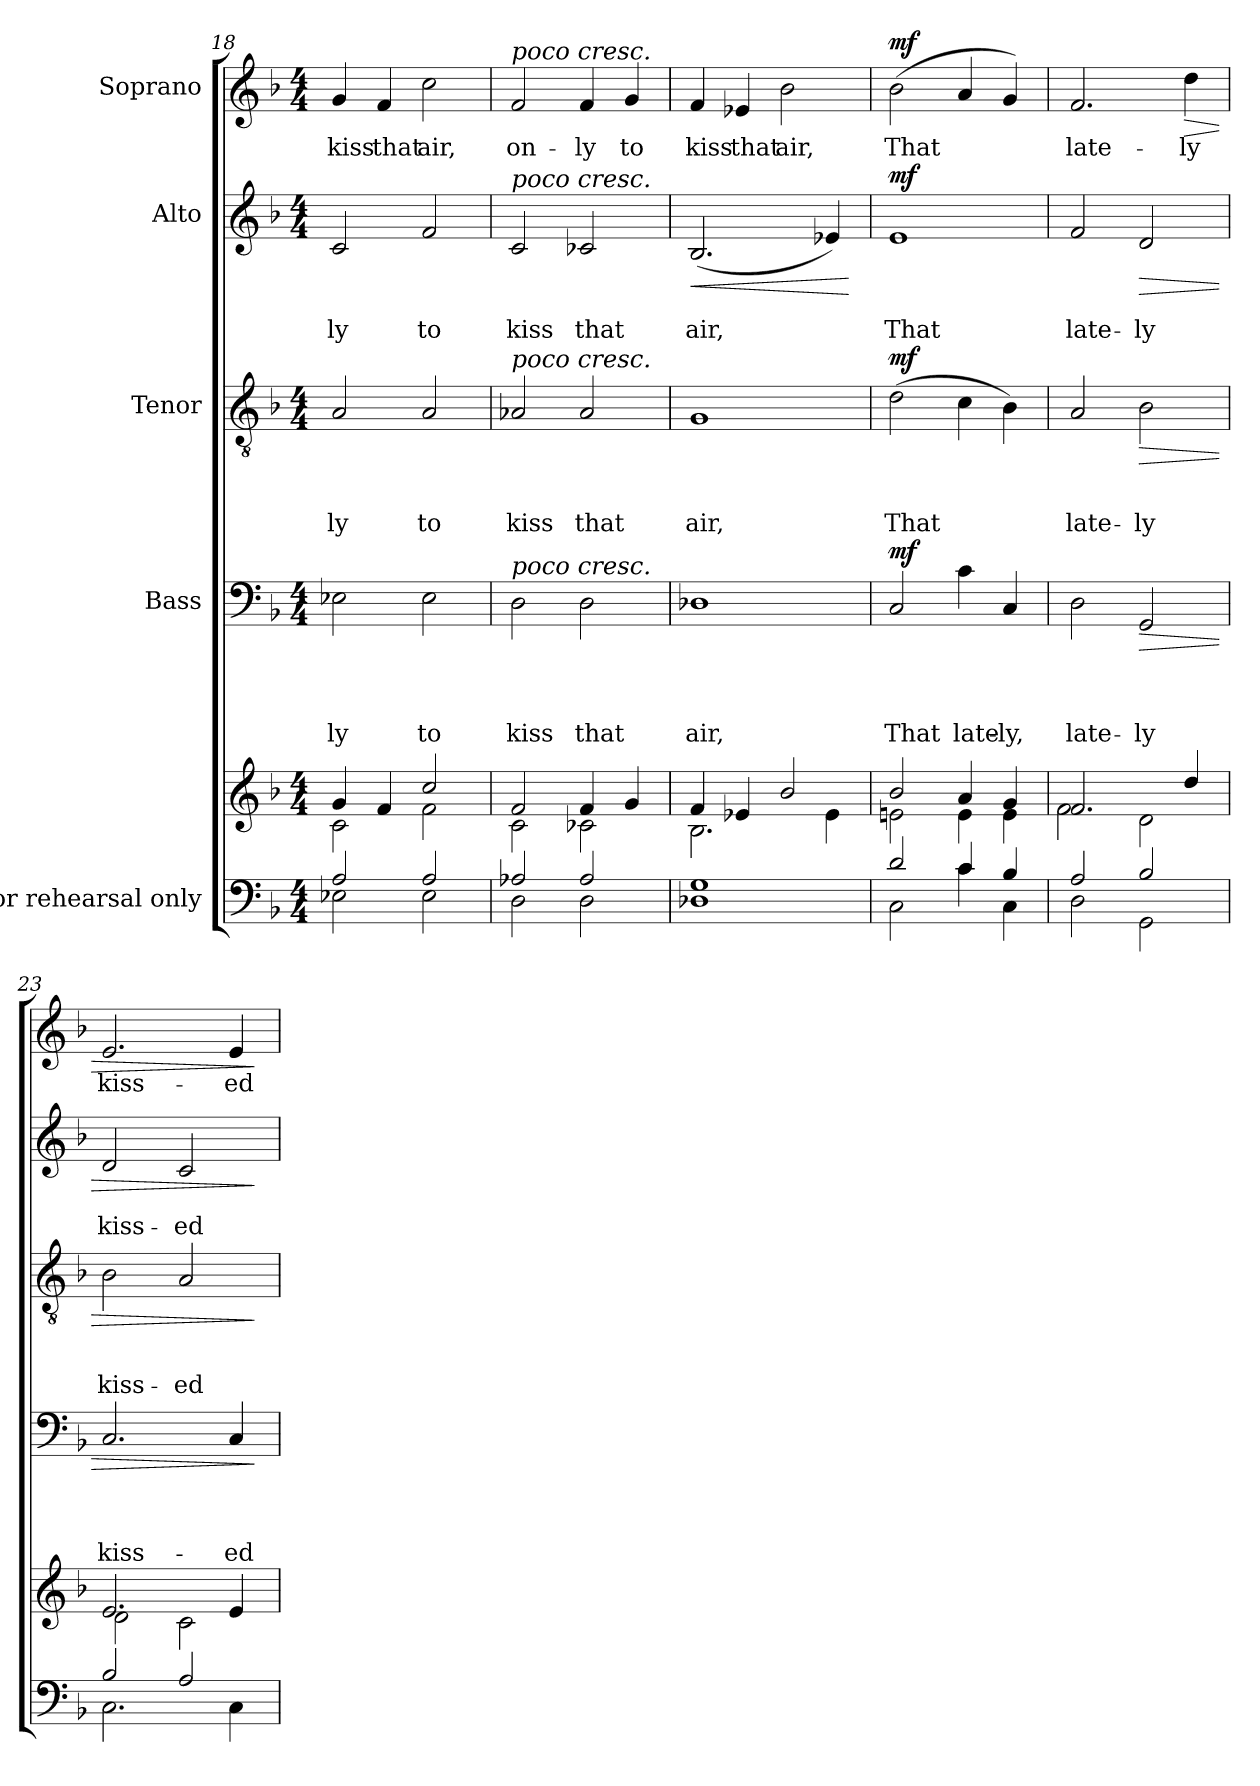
**kern	**kern	**kern	**text	**text	**text	**text	**dynam	**kern	**text	**text	**text	**dynam	**kern	**text	**text	**dynam	**kern	**text	**dynam
*part5	*part5	*part4	*part4	*part4	*part4	*part4	*part4	*part3	*part3	*part3	*part3	*part3	*part2	*part2	*part2	*part2	*part1	*part1	*part1
*staff6	*staff5	*staff4	*staff4	*staff4	*staff4	*staff4	*staff4	*staff3	*staff3	*staff3	*staff3	*staff3	*staff2	*staff2	*staff2	*staff2	*staff1	*staff1	*staff1
*I"for rehearsal only	*	*I"Bass	*	*	*	*	*	*I"Tenor	*	*	*	*	*I"Alto	*	*	*	*I"Soprano	*	*
*clefF4	*clefG2	*clefF4	*	*	*	*	*	*clefGv2	*	*	*	*	*clefG2	*	*	*	*clefG2	*	*
*k[b-]	*k[b-]	*k[b-]	*	*	*	*	*	*k[b-]	*	*	*	*	*k[b-]	*	*	*	*k[b-]	*	*
*F:	*F:	*F:	*	*	*	*	*	*F:	*	*	*	*	*F:	*	*	*	*F:	*	*
*M4/4	*M4/4	*M4/4	*	*	*	*	*	*M4/4	*	*	*	*	*M4/4	*	*	*	*M4/4	*	*
=18	=18	=18	=18	=18	=18	=18	=18	=18	=18	=18	=18	=18	=18	=18	=18	=18	=18	=18	=18
*^	*^	*	*	*	*	*	*	*	*	*	*	*	*	*	*	*	*	*	*
!	!	!	!	!	!	!	!	!LO:LY:b	!	!	!	!	!LO:LY:b	!	!	!	!LO:LY:b	!	!	!LO:LY:b	!
2A/	2E-X\	4g/	2c\	2E-X\	.	.	.	-ly	.	2A/	.	.	-ly	.	2c/	.	-ly	.	4g/	kiss	.
!	!	!	!	!	!	!	!	!	!	!	!	!	!	!	!	!	!	!	!	!LO:LY:b	!
.	.	4f/	.	.	.	.	.	.	.	.	.	.	.	.	.	.	.	.	4f/	that	.
!	!	!	!	!	!	!	!	!LO:LY:b	!	!	!	!	!LO:LY:b	!	!	!	!LO:LY:b	!	!	!LO:LY:b	!
2A/	2E-\	2cc/	2f\	2E-\	.	.	.	to	.	2A/	.	.	to	.	2f/	.	to	.	2cc\	air,	.
=19	=19	=19	=19	=19	=19	=19	=19	=19	=19	=19	=19	=19	=19	=19	=19	=19	=19	=19	=19	=19	=19
!	!	!	!	!	!	!	!	!	!	!	!	!	!	!	!	!	!	!	!LO:TX:a:i:t=poco cresc.	!	!
!	!	!	!	!	!	!	!	!	!	!	!	!	!	!	!LO:TX:a:i:t=poco cresc.	!	!	!	!	!	!
!	!	!	!	!	!	!	!	!	!	!LO:TX:a:i:t=poco cresc.	!	!	!	!	!	!	!	!	!	!	!
!	!	!	!	!LO:TX:a:i:t=poco cresc.	!	!	!	!	!	!	!	!	!	!	!	!	!	!	!	!	!
!	!	!	!	!	!	!	!	!LO:LY:b	!	!	!	!	!LO:LY:b	!	!	!	!LO:LY:b	!	!	!LO:LY:b	!
2A-X/	2D\	2f/	2c\	2D\	.	.	.	kiss	.	2A-X/	.	.	kiss	.	2c/	.	kiss	.	2f/	on-	.
!	!	!	!	!	!	!	!	!LO:LY:b	!	!	!	!	!LO:LY:b	!	!	!	!LO:LY:b	!	!	!LO:LY:b	!
2A-/	2D\	4f/	2c-X\	2D\	.	.	.	that	.	2A-/	.	.	that	.	2c-X/	.	that	.	4f/	-ly	.
!	!	!	!	!	!	!	!	!	!	!	!	!	!	!	!	!	!	!	!	!LO:LY:b	!
.	.	4g/	.	.	.	.	.	.	.	.	.	.	.	.	.	.	.	.	4g/	to	.
=20	=20	=20	=20	=20	=20	=20	=20	=20	=20	=20	=20	=20	=20	=20	=20	=20	=20	=20	=20	=20	=20
!	!	!	!	!	!	!	!	!LO:LY:b	!	!	!	!	!LO:LY:b	!	!	!	!LO:LY:b	!LO:HP:b	!	!LO:LY:b	!
1G	1D-X	4f/	2.B-\	1D-X	.	.	.	air,	.	1G	.	.	air,	.	(<2.B-/	.	air,	<	4f/	kiss	.
!	!	!	!	!	!	!	!	!	!	!	!	!	!	!	!	!	!	!	!	!LO:LY:b	!
.	.	4e-X/	.	.	.	.	.	.	.	.	.	.	.	.	.	.	.	.	4e-X/	that	.
!	!	!	!	!	!	!	!	!	!	!	!	!	!	!	!	!	!	!	!	!LO:LY:b	!
.	.	2b-/	.	.	.	.	.	.	.	.	.	.	.	.	.	.	.	.	2b-\	air,	.
.	.	.	4e-\	.	.	.	.	.	.	.	.	.	.	.	4e-X/)	.	.	.	.	.	.
*v	*v	*	*	*	*	*	*	*	*	*	*	*	*	*	*	*	*	*	*	*	*
*	*v	*v	*	*	*	*	*	*	*	*	*	*	*	*	*	*	*	*	*	*
.	.	.	.	.	.	.	.	.	.	.	.	.	.	.	.	[	.	.	.
!!LO:LB:g=z
=21	=21	=21	=21	=21	=21	=21	=21	=21	=21	=21	=21	=21	=21	=21	=21	=21	=21	=21	=21
*^	*^	*	*	*	*	*	*	*	*	*	*	*	*	*	*	*	*	*	*
!	!	!	!	!	!	!	!	!LO:LY:b	!LO:DY:a	!	!	!	!LO:LY:b	!LO:DY:a	!	!	!LO:LY:b	!LO:DY:a	!	!LO:LY:b	!LO:DY:a
2d/	2C\	2b-/	2en\	2C/	.	.	.	That	mf	(>2d\	.	.	That	mf	1e	.	That	mf	(>2b-\	That	mf
!	!	!	!	!	!	!	!	!LO:LY:b	!	!	!	!	!	!	!	!	!	!	!	!	!
4c/	4c\	4a/	4e\	4c\	.	.	.	late-	.	4c\	.	.	.	.	.	.	.	.	4a/	.	.
!	!	!	!	!	!	!	!	!LO:LY:b	!	!	!	!	!	!	!	!	!	!	!	!	!
4B-/	4C\	4g/	4e\	4C/	.	.	.	-ly,	.	4B-\)	.	.	.	.	.	.	.	.	4g/)	.	.
=22	=22	=22	=22	=22	=22	=22	=22	=22	=22	=22	=22	=22	=22	=22	=22	=22	=22	=22	=22	=22	=22
!	!	!	!	!	!	!	!	!LO:LY:b	!	!	!	!	!LO:LY:b	!	!	!	!LO:LY:b	!	!	!LO:LY:b	!
2A/	2D\	2.f/	2f\	2D\	.	.	.	late-	.	2A/	.	.	late-	.	2f/	.	late-	.	2.f/	late-	.
!	!	!	!	!	!	!	!	!LO:LY:b	!LO:HP:b	!	!	!	!LO:LY:b	!LO:HP:b	!	!	!LO:LY:b	!LO:HP:b	!	!	!
2B-/	2GG\	.	2d\	2GG/	.	.	.	-ly	>	2B-\	.	.	-ly	>	2d/	.	-ly	>	.	.	.
!	!	!	!	!	!	!	!	!	!	!	!	!	!	!	!	!	!	!	!	!LO:LY:b	!LO:HP:b
.	.	4dd/	.	.	.	.	.	.	.	.	.	.	.	.	.	.	.	.	4dd\	-ly	>
=23	=23	=23	=23	=23	=23	=23	=23	=23	=23	=23	=23	=23	=23	=23	=23	=23	=23	=23	=23	=23	=23
!	!	!	!	!	!	!	!	!LO:LY:b	!	!	!	!	!LO:LY:b	!	!	!	!LO:LY:b	!	!	!LO:LY:b	!
2B-/	2.C\	2.e/	2d\	2.C/	.	.	.	kiss-	.	2B-\	.	.	kiss-	.	2d/	.	kiss-	.	2.e/	kiss-	.
!	!	!	!	!	!	!	!	!	!	!	!	!	!LO:LY:b	!	!	!	!LO:LY:b	!	!	!	!
2A/	.	.	2c\	.	.	.	.	.	.	2A/	.	.	-ed	.	2c/	.	-ed	.	.	.	.
!	!	!	!	!	!	!	!	!LO:LY:b	!	!	!	!	!	!	!	!	!	!	!	!LO:LY:b	!
.	4C\	4e/	.	4C/	.	.	.	-ed	.	.	.	.	.	.	.	.	.	.	4e/	-ed	.
*v	*v	*	*	*	*	*	*	*	*	*	*	*	*	*	*	*	*	*	*	*	*
*	*v	*v	*	*	*	*	*	*	*	*	*	*	*	*	*	*	*	*	*	*
.	.	.	.	.	.	.	]	.	.	.	.	]	.	.	.	]	.	.	]
=	=	=	=	=	=	=	=	=	=	=	=	=	=	=	=	=	=	=	=
*-	*-	*-	*-	*-	*-	*-	*-	*-	*-	*-	*-	*-	*-	*-	*-	*-	*-	*-	*-
